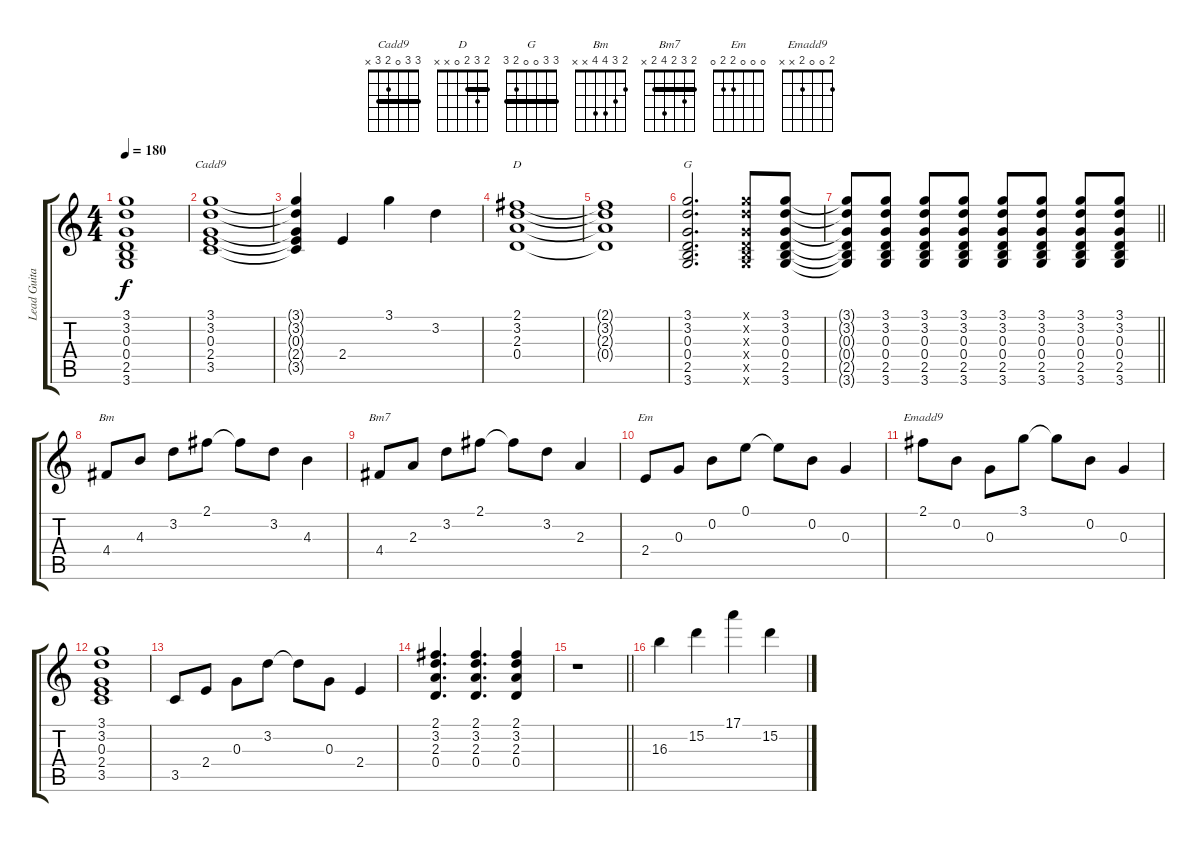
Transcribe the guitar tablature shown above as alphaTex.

\track ("Lead Guitar" "Lead Guita") {instrument electricguitarclean}
\staff {score tabs}
\tuning (E4 B3 G3 D3 A2 E2) {hide}
\chord ("Cadd9" 3 3 0 2 3 x) {barre 3}
\chord ("D" 2 3 2 0 x x) {barre 2}
\chord ("G" 3 3 0 0 2 3) {barre 3}
\chord ("Bm" 2 3 4 4 x x)
\chord ("Bm7" 2 3 2 4 2 x) {barre 2}
\chord ("Em" 0 0 0 2 2 0)
\chord ("Emadd9" 2 0 0 2 x x)
\ts (4 4)
\tempo 180
\clef g2
\ks c
(3.1{t} 3.2{t} 0.3{t} 0.4{t} 2.5{t} 3.6{t}).1{dy f} |
(3.1 3.2 0.3 2.4 3.5).1{ch "Cadd9"} |
(3.1{t} 3.2{t} 0.3{t} 2.4{t} 3.5{t}).4 2.4.4 3.1.4 3.2.4 |
(2.1 3.2 2.3 0.4).1{ch "D"} |
(2.1{t} 3.2{t} 2.3{t} 0.4{t}).1 |
(3.1 3.2 0.3 0.4 2.5 3.6).2{d ch "G"} (3.1{x} 3.2{x} 0.3{x} 0.4{x} 2.5{x} 3.6{x}).8 (3.1 3.2 0.3 0.4 2.5 3.6).8 |
\barLineRight lightlight
(3.1{t} 3.2{t} 0.3{t} 0.4{t} 2.5{t} 3.6{t}).8 (3.1 3.2 0.3 0.4 2.5 3.6).8 (3.1 3.2 0.3 0.4 2.5 3.6).8 (3.1 3.2 0.3 0.4 2.5 3.6).8 (3.1 3.2 0.3 0.4 2.5 3.6).8 (3.1 3.2 0.3 0.4 2.5 3.6).8 (3.1 3.2 0.3 0.4 2.5 3.6).8 (3.1 3.2 0.3 0.4 2.5 3.6).8 |
4.4.8{ch "Bm"} 4.3.8 3.2.8 2.1.8 2.1{t}.8 3.2.8 4.3.4 |
4.4.8{ch "Bm7"} 2.3.8 3.2.8 2.1.8 2.1{t}.8 3.2.8 2.3.4 |
2.4.8{ch "Em"} 0.3.8 0.2.8 0.1.8 0.1{t}.8 0.2.8 0.3.4 |
2.1.8{ch "Emadd9"} 0.2.8 0.3.8 3.1.8 3.1{t}.8 0.2.8 0.3.4 |
(3.1 3.2 0.3 2.4 3.5).1 |
3.5.8 2.4.8 0.3.8 3.2.8 3.2{t}.8 0.3.8 2.4.4 |
(2.1 3.2 2.3 0.4).4{d} (2.1 3.2 2.3 0.4).4{d} (2.1 3.2 2.3 0.4).4 |
\barLineRight lightlight
r.1 |
16.3.4 15.2.4 17.1.4 15.2.4
